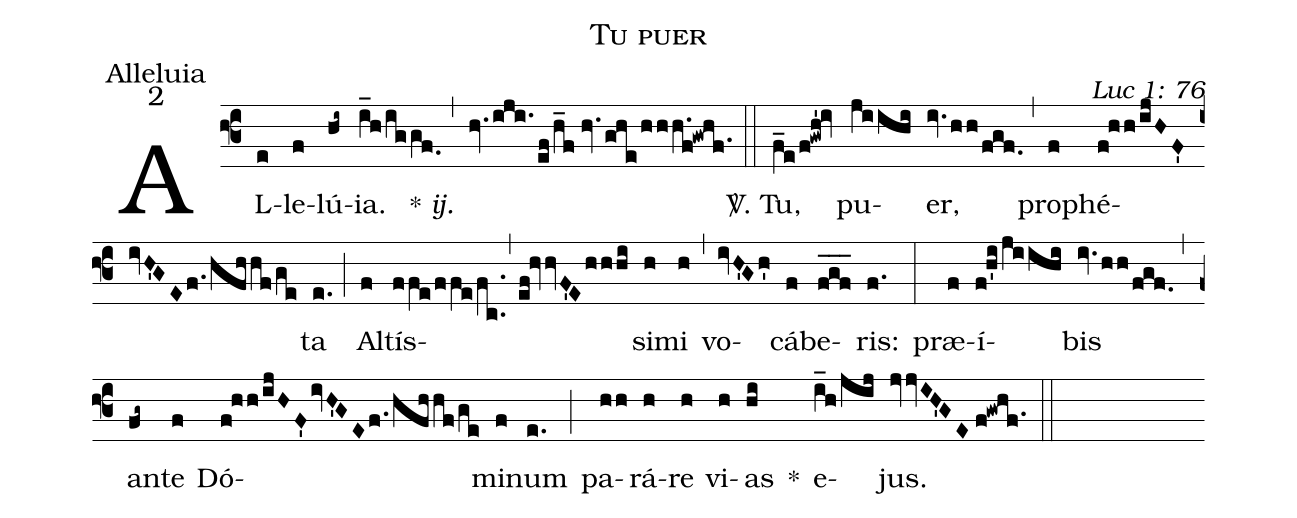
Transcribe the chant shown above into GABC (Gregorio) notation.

name: Tu puer;
office-part: Alleluia;
mode: 2;
commentary: Luc 1: 76;
%%
(f3) AL(e)le(f)lú(hi~)ia.(i_h/iggf.0) {*} <i>ij.</i>(,) (hv.iji./ef/h_f//hv.ghe/hhh.f!gwhf.1) (::)
<sp>V/</sp>. Tu,(f_e/f!gwh'!iv) pu(jiihi)er,(iv.hh/fgf.) (,) pro(f)phé(f!hh/ijHF'/ivH'GE/f./hfhhf/ge)ta(e.) (;) Al(f)tís(ffe/ffe/fc..,ef!hvvF'E/hhhi)si(h)mi(h) (,) vo(ivH'Gh')cá(f)be(f_g_f_)ris:(f.) (:)
præ(f)í(f!h'i/jiihi)bis(iv.hh/fgf.) (,) an(fg~)te(f) Dó(f!hh/ijHF'/ivH'GEf./hfhhf/ge)mi(f)num(e.) (;) pa(hh)rá(h)re(h) vi(h)as(hi) *() e(i_h/jij)jus.(jvvIH'GE//f!gwhf.1) (::)
